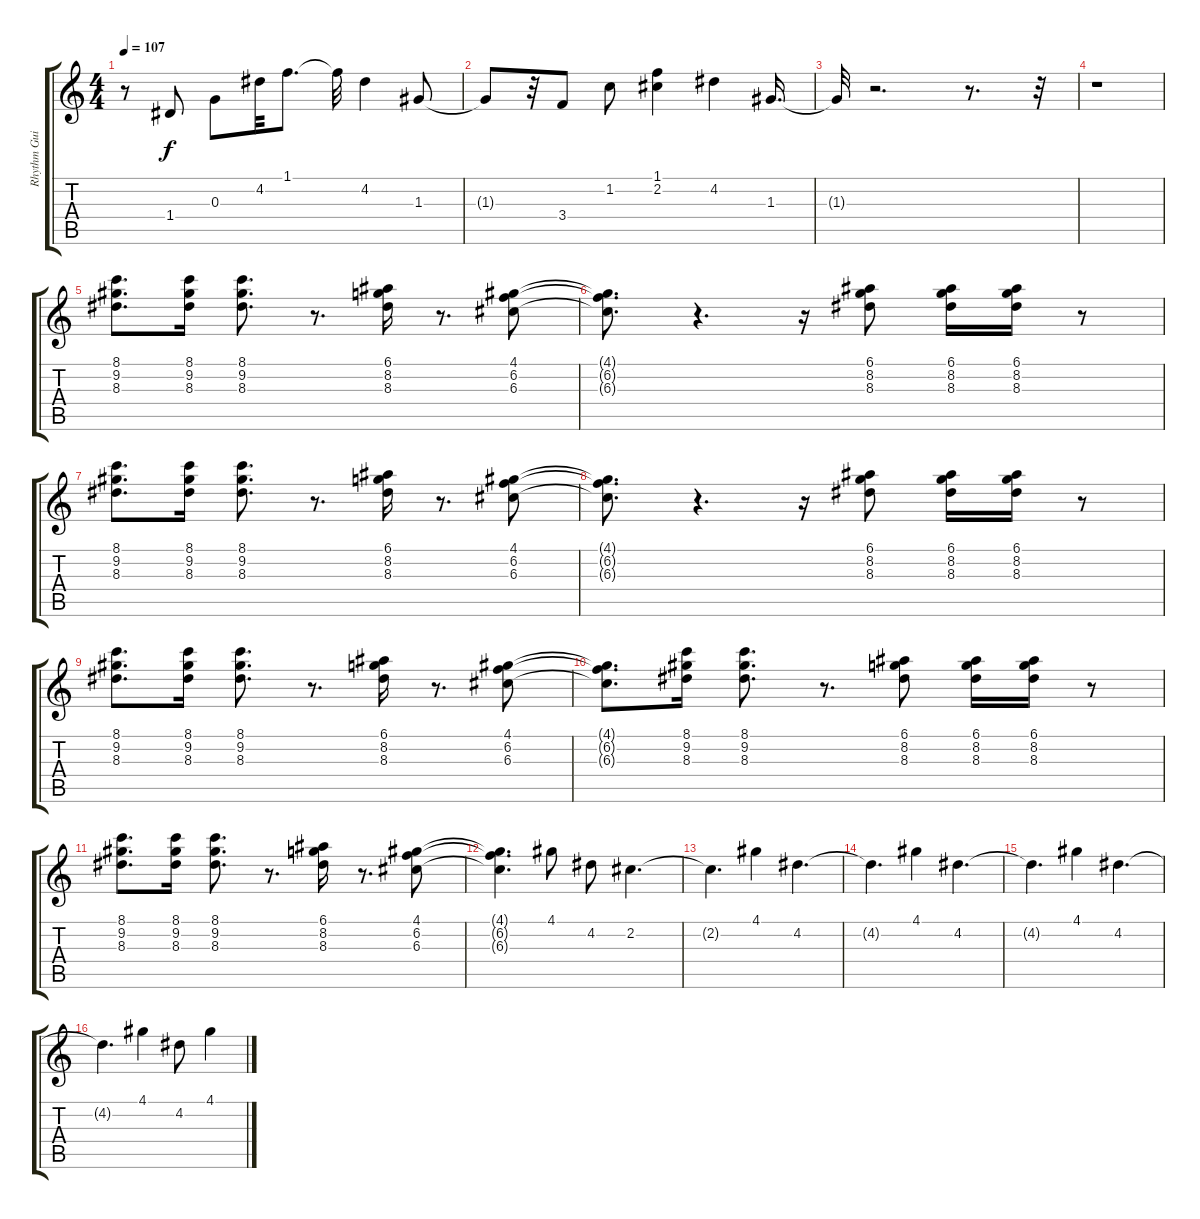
\track ("Rhythm Guitar" "Rhythm Gui") {instrument electricguitarclean}
\staff {score tabs}
\tuning (E4 B3 G3 D3 A2 E2) {hide}
\ts (4 4)
\tempo 107
\clef g2
\ks c
r.8{dy f} 1.4.8 0.3.8 4.2.32 1.1.8{d} 1.1{t}.32 4.2.4 1.3.8 |
1.3{t}.8 r.32 3.4.8 1.2.8 (1.1 2.2).4 4.2.4 1.3.16{d} |
1.3{t}.32 r.2{d} r.8{d} r.32 |
r.1 |
(8.1 9.2 8.3).8{d} (8.1 9.2 8.3).16 (8.1 9.2 8.3).8{d} r.8{d} (6.1 8.2 8.3).16 r.8{d} (4.1 6.2 6.3).8 |
(4.1{t} 6.2{t} 6.3{t}).8{d} r.4{d} r.16 (6.1 8.2 8.3).8 (6.1 8.2 8.3).16 (6.1 8.2 8.3).16 r.8 |
(8.1 9.2 8.3).8{d} (8.1 9.2 8.3).16 (8.1 9.2 8.3).8{d} r.8{d} (6.1 8.2 8.3).16 r.8{d} (4.1 6.2 6.3).8 |
(4.1{t} 6.2{t} 6.3{t}).8{d} r.4{d} r.16 (6.1 8.2 8.3).8 (6.1 8.2 8.3).16 (6.1 8.2 8.3).16 r.8 |
(8.1 9.2 8.3).8{d} (8.1 9.2 8.3).16 (8.1 9.2 8.3).8{d} r.8{d} (6.1 8.2 8.3).16 r.8{d} (4.1 6.2 6.3).8 |
(4.1{t} 6.2{t} 6.3{t}).8{d} (8.1 9.2 8.3).16 (8.1 9.2 8.3).8{d} r.8{d} (6.1 8.2 8.3).8 (6.1 8.2 8.3).16 (6.1 8.2 8.3).16 r.8 |
(8.1 9.2 8.3).8{d} (8.1 9.2 8.3).16 (8.1 9.2 8.3).8{d} r.8{d} (6.1 8.2 8.3).16 r.8{d} (4.1 6.2 6.3).8 |
(4.1{t} 6.2{t} 6.3{t}).4{d} 4.1.8 4.2.8 2.2.4{d} |
2.2{t}.4{d} 4.1.4 4.2.4{d} |
4.2{t}.4{d} 4.1.4 4.2.4{d} |
4.2{t}.4{d} 4.1.4 4.2.4{d} |
4.2{t}.4{d} 4.1.4 4.2.8 4.1.4
